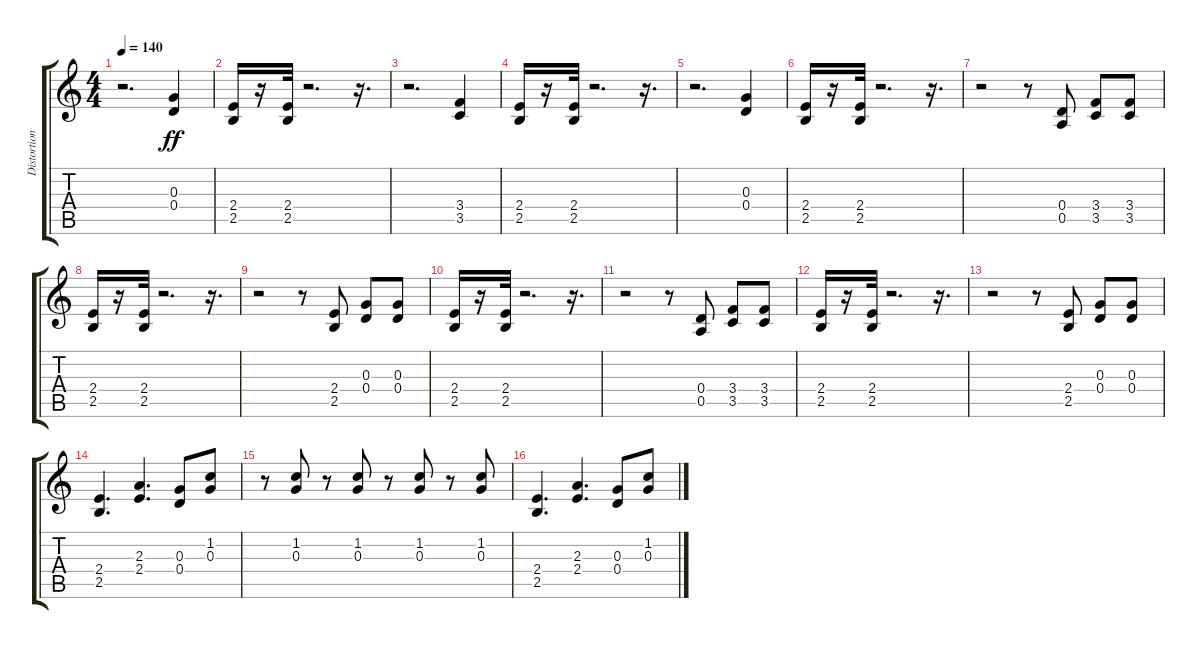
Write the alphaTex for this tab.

\track ("Distortion Guitar" "Distortion") {instrument distortionguitar}
\staff {score tabs}
\tuning (E4 B3 G3 D3 A2 E2) {hide}
\ts (4 4)
\tempo 140
\clef g2
\ks c
r.2{d dy ff} (0.3 0.4).4 |
(2.4 2.5).16 r.16 (2.4 2.5).32 r.2{d} r.16{d} |
r.2{d} (3.4 3.5).4 |
(2.4 2.5).16 r.16 (2.4 2.5).32 r.2{d} r.16{d} |
r.2{d} (0.3 0.4).4 |
(2.4 2.5).16 r.16 (2.4 2.5).32 r.2{d} r.16{d} |
r.2 r.8 (0.4 0.5).8 (3.4 3.5).8 (3.4 3.5).8 |
(2.4 2.5).16 r.16 (2.4 2.5).32 r.2{d} r.16{d} |
r.2 r.8 (2.4 2.5).8 (0.3 0.4).8 (0.3 0.4).8 |
(2.4 2.5).16 r.16 (2.4 2.5).32 r.2{d} r.16{d} |
r.2 r.8 (0.4 0.5).8 (3.4 3.5).8 (3.4 3.5).8 |
(2.4 2.5).16 r.16 (2.4 2.5).32 r.2{d} r.16{d} |
r.2 r.8 (2.4 2.5).8 (0.3 0.4).8 (0.3 0.4).8 |
(2.4 2.5).4{d} (2.3 2.4).4{d} (0.3 0.4).8 (1.2 0.3).8 |
r.8 (1.2 0.3).8 r.8 (1.2 0.3).8 r.8 (1.2 0.3).8 r.8 (1.2 0.3).8 |
(2.4 2.5).4{d} (2.3 2.4).4{d} (0.3 0.4).8 (1.2 0.3).8
